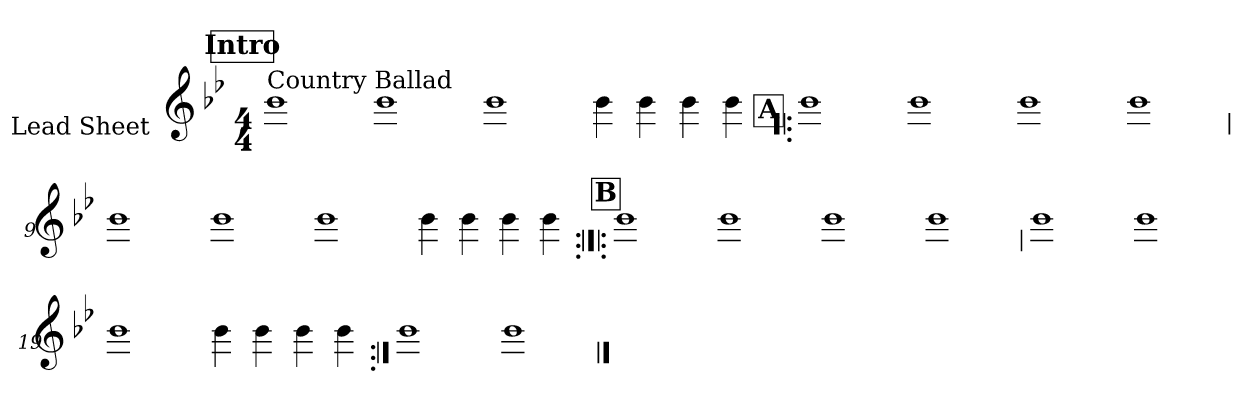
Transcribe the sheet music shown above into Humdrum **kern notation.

**kern
*part1
*staff1
*I"Lead Sheet
*stria0
*clefG2
*k[b-e-]
*B-:
*M4/4
*MM110
!!LO:REH:place=s1:a:t=Intro
=1||
!LO:TX:a:t=Country Ballad
1b-
=2-
1b-
=3-
1b-
=4-
4b-
4b-
4b-
4b-
!!LO:LB:g=z
!!LO:REH:place=s1:a:t=A
=5!|:
1b-
=6-
1b-
=7-
1b-
=8-
1b-
!!LO:LB:g=z
=9
1b-
=10-
1b-
=11-
1b-
=12-
4b-
4b-
4b-
4b-
!!LO:LB:g=z
!!LO:REH:place=s1:a:t=B
=13:|!|:
1b-
=14-
1b-
=15-
1b-
=16-
1b-
!!LO:LB:g=z
=17
1b-
=18-
1b-
=19-
1b-
=20-
4b-
4b-
4b-
4b-
!!LO:LB:g=z
=21:|!
1b-
=22-
1b-
==
*-
